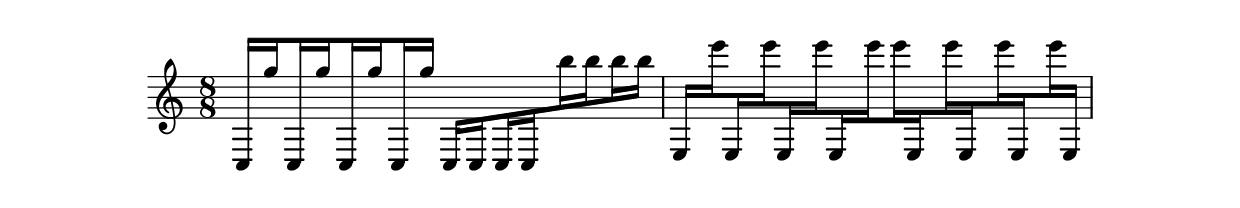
\version "1.7.16"
\header {
    texidoc = "Knee beaming. (funky)"
}

\score { \notes
\relative c'
	 {
	     \property Voice.Beam \set #'auto-knee-gap = #7
	     \property Voice.subdivideBeams = ##t	     
	     \time 8/8
	      c,16-[  g'''16  
	     c,,,16  g'''16 
	     c,,,16  g'''16 	     	     
	     c,,,16  g'''16 ]

	      c,,,16-[ c c c
	      b'''   b b b]

	     \transpose c' a, { \relative b'' {  g,16-[  g'''16  
	     g,,,16  g'''16 
	     g,,,16  g'''16 	     	     
	     g,,,16  g'''16
	     g g,,,
	     g''' g,,,
	     g''' g,,,
	     g''' g,,,]	    }  }
	     
	 }
\paper { raggedright = ##t} 

     }
%% new-chords-done %%